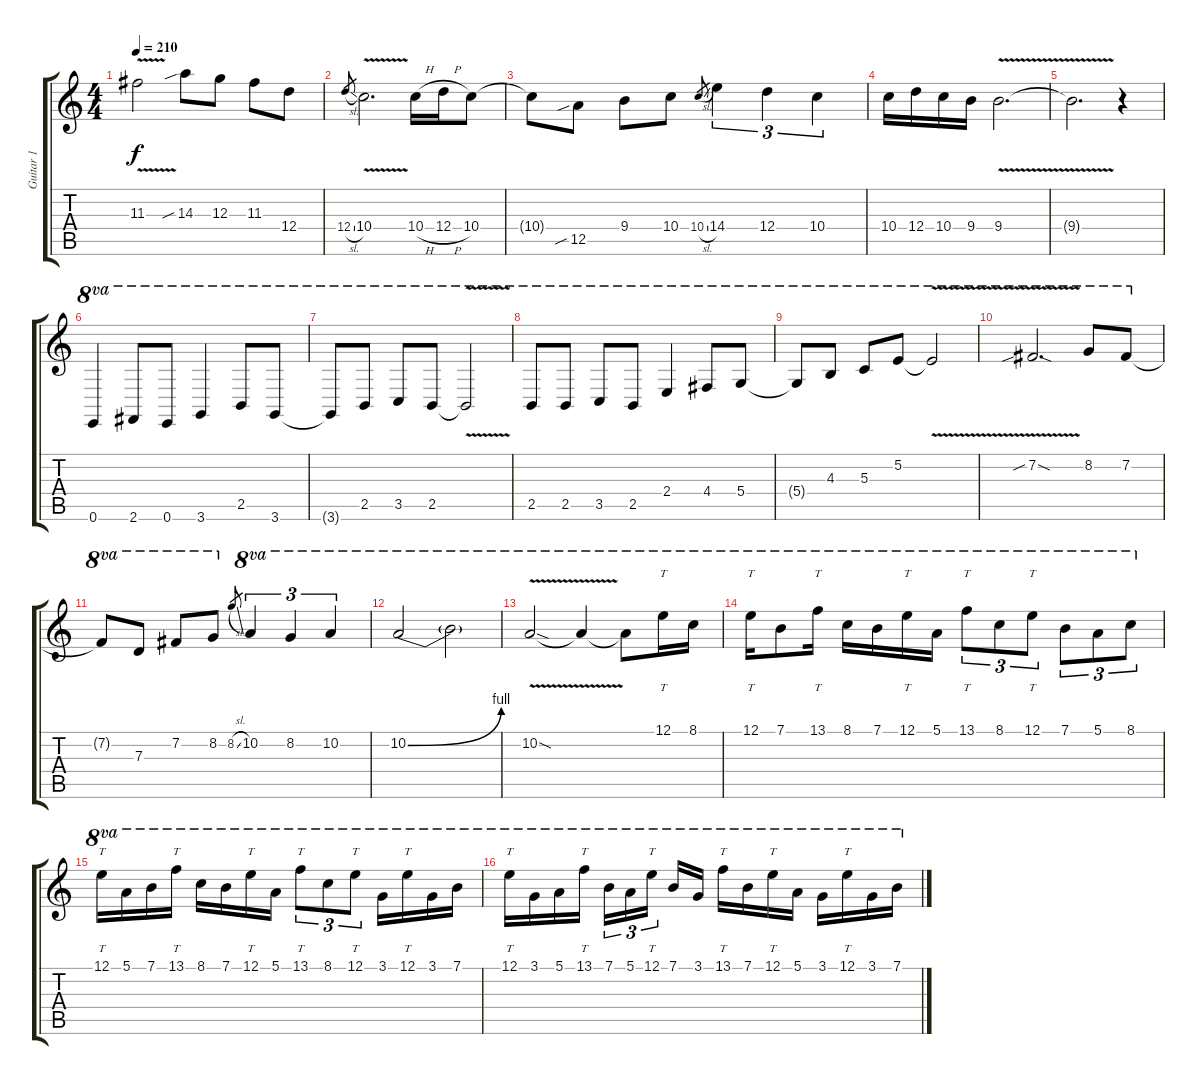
\track ("Guitar 1" "Guitar 1") {instrument distortionguitar}
\staff {score tabs}
\tuning (E4 B3 G3 D3 A2 E2) {hide}
\ts (4 4)
\tempo 210
\clef g2
\ks c
11.3{v t}.2{dy f} 14.3{sib}.8 12.3.8 11.3.8 12.4.8 |
12.4{sl}.8{gr} 10.4{v}.2{d} 10.4{h}.16 12.4{h}.16 10.4.8 |
10.4{t}.8 12.5{sib}.8 9.4.8 10.4.8 10.4{sl}.8{gr} 14.4.4{tu (3 2)} 12.4.4{tu (3 2)} 10.4.4{tu (3 2)} |
10.4.16 12.4.16 10.4.16 9.4.16 9.4{v}.2{d} |
9.4{t}.2{d} r.4 |
0.6.4{ot 8va} 2.6.8{ot 8va} 0.6.8{ot 8va} 3.6.4{ot 8va} 2.5.8{ot 8va} 3.6.8{ot 8va} |
3.6{t}.8{ot 8va} 2.5.8{ot 8va} 3.5.8{ot 8va} 2.5.8{ot 8va} 2.5{v t}.2{ot 8va} |
2.5.8{ot 8va} 2.5.8{ot 8va} 3.5.8{ot 8va} 2.5.8{ot 8va} 2.4.4{ot 8va} 4.4.8{ot 8va} 5.4.8{ot 8va} |
5.4{t}.8{ot 8va} 4.3.8{ot 8va} 5.3.8{ot 8va} 5.2.8{ot 8va} 5.2{v t}.2{ot 8va} |
7.2{v sib sod}.2{d ot 8va} 8.2.8{ot 8va} 7.2.8{ot 8va} |
7.2{t}.8{ot 8va} 7.3.8{ot 8va} 7.2.8{ot 8va} 8.2.8{ot 8va} 8.2{sl}.8{gr} 10.2.4{tu (3 2) ot 8va} 8.2.4{tu (3 2) ot 8va} 10.2.4{tu (3 2) ot 8va} |
10.2{be (bend 0 0 60 4)}.2{ot 8va} 10.2{t}.2{ot 8va} |
10.2{v sod}.2{ot 8va} 10.2{t}.4{ot 8va} 10.2{t}.8{ot 8va} 12.1.16{tt ot 8va volume 16 instrument overdrivenguitar} 8.1.16{ot 8va} |
12.1.16{tt ot 8va} 7.1.8{ot 8va} 13.1.16{tt ot 8va} 8.1.16{ot 8va} 7.1.16{ot 8va} 12.1.16{tt ot 8va} 5.1.16{ot 8va} 13.1.8{tt tu (3 2) ot 8va} 8.1.8{tu (3 2) ot 8va} 12.1.8{tt tu (3 2) ot 8va} 7.1.8{tu (3 2) ot 8va} 5.1.8{tu (3 2) ot 8va} 8.1.8{tu (3 2) ot 8va} |
12.1.16{tt ot 8va} 5.1.16{ot 8va} 7.1.16{ot 8va} 13.1.16{tt ot 8va} 8.1.16{ot 8va} 7.1.16{ot 8va} 12.1.16{tt ot 8va} 5.1.16{ot 8va} 13.1.8{tt tu (3 2) ot 8va} 8.1.8{tu (3 2) ot 8va} 12.1.8{tt tu (3 2) ot 8va} 3.1.16{ot 8va} 12.1.16{tt ot 8va} 3.1.16{ot 8va} 7.1.16{ot 8va} |
12.1.16{tt ot 8va} 3.1.16{ot 8va} 5.1.16{ot 8va} 13.1.16{tt ot 8va} 7.1.16{tu (3 2) ot 8va} 5.1.16{tu (3 2) ot 8va} 12.1.16{tt tu (3 2) ot 8va beam splitsecondary} 7.1.16{ot 8va} 3.1.16{ot 8va} 13.1.16{tt ot 8va} 7.1.16{ot 8va} 12.1.16{tt ot 8va} 5.1.16{ot 8va} 3.1.16{ot 8va} 12.1.16{tt ot 8va} 3.1.16{ot 8va} 7.1.16{ot 8va}
